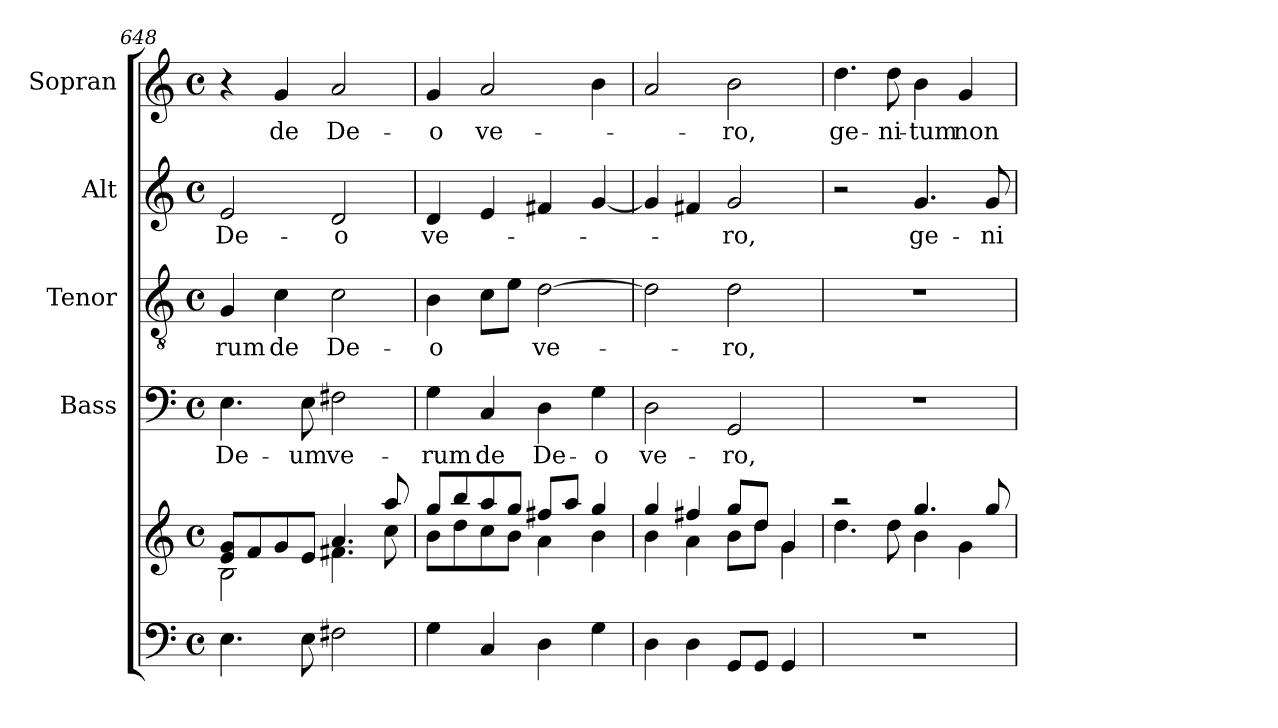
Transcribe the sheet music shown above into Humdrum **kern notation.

**kern	**kern	**kern	**text	**kern	**text	**kern	**text	**kern	**text
*part5	*part5	*part4	*part4	*part3	*part3	*part2	*part2	*part1	*part1
*staff6	*staff5	*staff4	*staff4	*staff3	*staff3	*staff2	*staff2	*staff1	*staff1
*	*	*I"Bass	*	*I"Tenor	*	*I"Alt	*	*I"Sopran	*
*	*	*I'B.	*	*I'T.	*	*I'A.	*	*I'S.	*
*clefF4	*clefG2	*clefF4	*	*clefGv2	*	*clefG2	*	*clefG2	*
*k[]	*k[]	*k[]	*	*k[]	*	*k[]	*	*k[]	*
*C:	*C:	*C:	*	*C:	*	*C:	*	*C:	*
*M4/4	*M4/4	*M4/4	*	*M4/4	*	*M4/4	*	*M4/4	*
*met(c)	*met(c)	*met(c)	*	*met(c)	*	*met(c)	*	*met(c)	*
=648	=648	=648	=648	=648	=648	=648	=648	=648	=648
*	*^	*	*	*	*	*	*	*	*
!	!	!	!	!LO:LY:b	!	!LO:LY:b	!	!LO:LY:b	!	!
4.E\	8e/ 8g/L	2B\	4.E\	De-	4G/	-rum	2e/	De-	4r	.
.	8f/	.	.	.	.	.	.	.	.	.
!	!	!	!	!	!	!LO:LY:b	!	!	!	!LO:LY:b
.	8g/	.	.	.	4c\	de	.	.	4g/	de
!	!	!	!	!LO:LY:b	!	!	!	!	!	!
8E\	8e/J	.	8E\	-um	.	.	.	.	.	.
!	!	!	!	!LO:LY:b	!	!LO:LY:b	!	!LO:LY:b	!	!LO:LY:b
2F#X\	4.a/	4.f#X\	2F#X\	ve-	2c\	De-	2d/	-o	2a/	De-
.	8aa/	8cc\	.	.	.	.	.	.	.	.
=649	=649	=649	=649	=649	=649	=649	=649	=649	=649	=649
!	!	!	!	!LO:LY:b	!	!LO:LY:b	!	!LO:LY:b	!	!LO:LY:b
4G\	8gg/L	8b\L	4G\	-rum	4B\	-o	4d/	ve-	4g/	-o
.	8bb/	8dd\	.	.	.	.	.	.	.	.
!	!	!	!	!LO:LY:b	!	!	!	!	!	!LO:LY:b
4C/	8aa/	8cc\	4C/	de	8c\L	.	4e/	.	2a/	ve-
.	8gg/J	8b\J	.	.	8e\J	.	.	.	.	.
!	!	!	!	!LO:LY:b	!	!LO:LY:b	!	!	!	!
4D\	8ff#X/L	4a\	4D\	De-	[2d\	ve-	4f#X/	.	.	.
.	8aa/J	.	.	.	.	.	.	.	.	.
!	!	!	!	!LO:LY:b	!	!	!	!	!	!
4G\	4gg/	4b\	4G\	-o	.	.	[4g/	.	4b\	.
!!LO:PB:g=z
=650	=650	=650	=650	=650	=650	=650	=650	=650	=650	=650
!	!	!	!	!LO:LY:b	!	!	!	!	!	!
4D\	4gg/	4b\	2D\	ve-	2d\]	.	4g/]	.	2a/	.
4D\	4ff#X/	4a\	.	.	.	.	4f#X/	.	.	.
!	!	!	!	!LO:LY:b	!	!LO:LY:b	!	!LO:LY:b	!	!LO:LY:b
8GG/L	8gg/L	8b\L	2GG/	-ro,	2d\	-ro,	2g/	-ro,	2b\	-ro,
8GG/J	8dd/J	8dd\J	.	.	.	.	.	.	.	.
4GG/	4g/	4g\	.	.	.	.	.	.	.	.
=651	=651	=651	=651	=651	=651	=651	=651	=651	=651	=651
!	!	!	!	!	!	!	!	!	!	!LO:LY:b
1r	2raa	4.dd\	1r	.	1r	.	2r	.	4.dd\	ge-
!	!	!	!	!	!	!	!	!	!	!LO:LY:b
.	.	8dd\	.	.	.	.	.	.	8dd\	-ni-
!	!	!	!	!	!	!	!	!LO:LY:b	!	!LO:LY:b
.	4.gg/	4b\	.	.	.	.	4.g/	ge-	4b\	-tum
!	!	!	!	!	!	!	!	!	!	!LO:LY:b
.	.	4g\	.	.	.	.	.	.	4g/	non
!	!	!	!	!	!	!	!	!LO:LY:b	!	!
.	8gg/	.	.	.	.	.	8g/	-ni-	.	.
*	*v	*v	*	*	*	*	*	*	*	*
=	=	=	=	=	=	=	=	=	=
*-	*-	*-	*-	*-	*-	*-	*-	*-	*-
